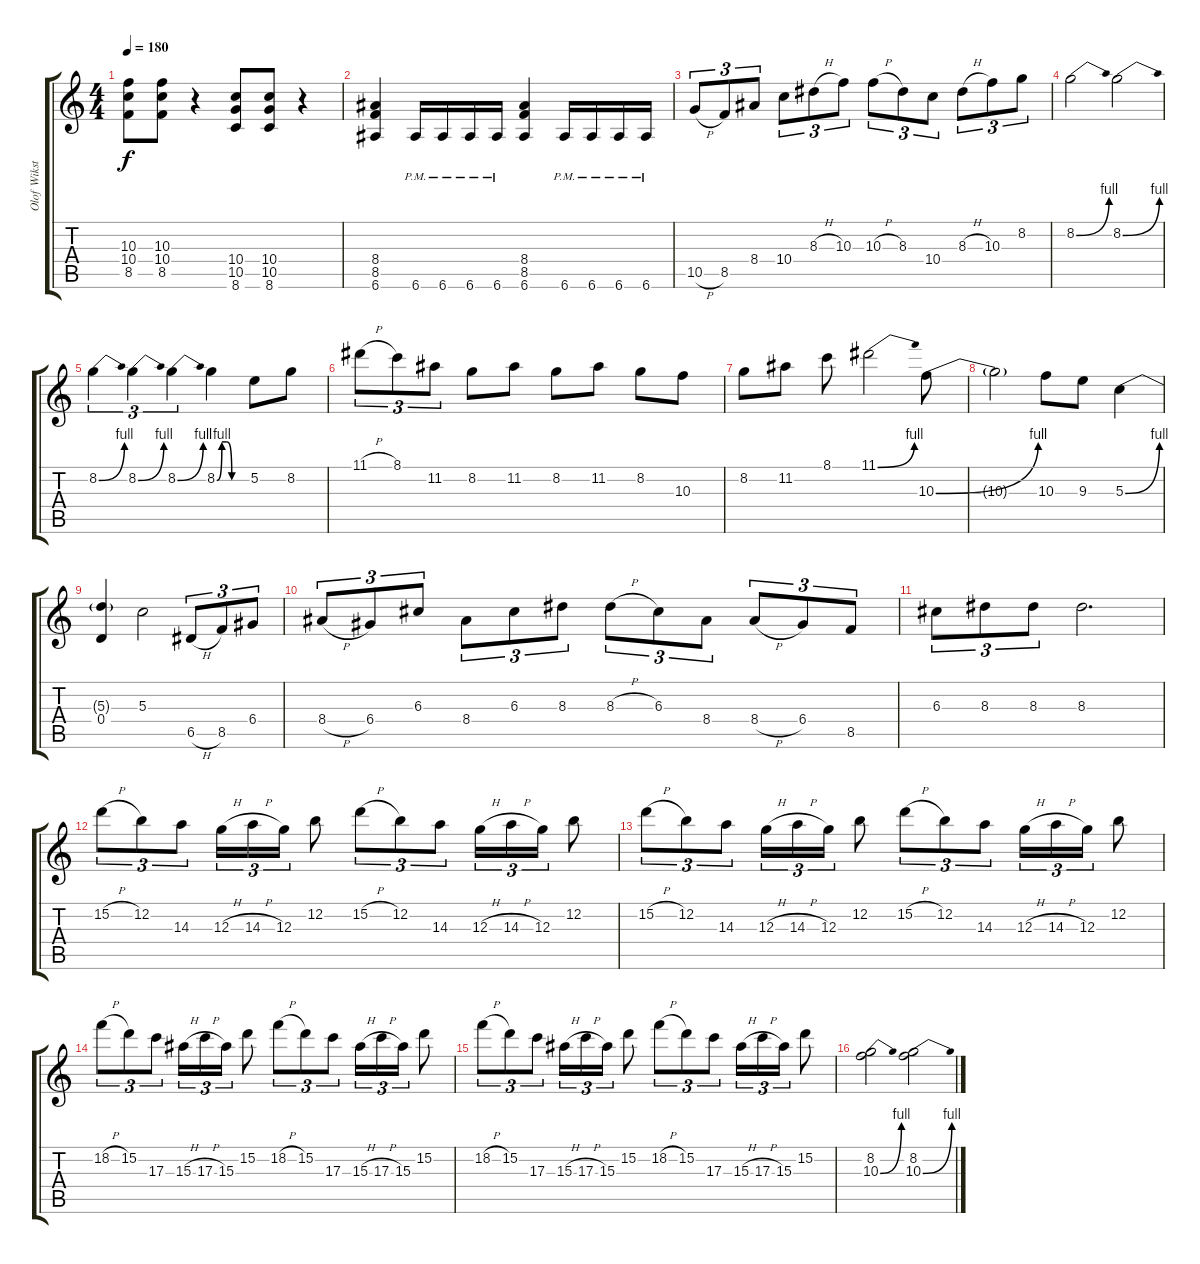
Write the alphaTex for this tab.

\track ("Olof Wikstrand" "Olof Wikst") {instrument overdrivenguitar}
\staff {score tabs}
\tuning (E4 B3 G3 D3 A2 E2) {hide}
\ts (4 4)
\tempo 180
\clef g2
\ks c
(10.3 10.4 8.5).8{dy f} (10.3 10.4 8.5).8 r.4 (10.4 10.5 8.6).8 (10.4 10.5 8.6).8 r.4 |
(8.4 8.5 6.6).4 6.6{pm}.16 6.6{pm}.16 6.6{pm}.16 6.6{pm}.16 (8.4 8.5 6.6).4 6.6{pm}.16 6.6{pm}.16 6.6{pm}.16 6.6{pm}.16 |
10.5{h}.8{tu (3 2)} 8.5.8{tu (3 2)} 8.4.8{tu (3 2)} 10.4.8{tu (3 2)} 8.3{h}.8{tu (3 2)} 10.3.8{tu (3 2)} 10.3{h}.8{tu (3 2)} 8.3.8{tu (3 2)} 10.4.8{tu (3 2)} 8.3{h}.8{tu (3 2)} 10.3.8{tu (3 2)} 8.2.8{tu (3 2)} |
8.2{be (bend 0 0 60 4)}.2 8.2{be (bend 0 0 60 4)}.2 |
8.2{be (bend 0 0 60 4)}.4{tu (3 2)} 8.2{be (bend 0 0 60 4)}.4{tu (3 2)} 8.2{be (bend 0 0 60 4)}.4{tu (3 2)} 8.2{be (custom 0 0 10 4 20 4 30 0 60 0)}.4 5.2.8 8.2.8 |
11.1{h}.8{tu (3 2)} 8.1.8{tu (3 2)} 11.2.8{tu (3 2)} 8.2.8 11.2.8 8.2.8 11.2.8 8.2.8 10.3.8 |
8.2.8 11.2.8 8.1.8 11.1{be (bend 0 0 60 4)}.2 10.3{be (bend 0 0 60 4)}.8 |
10.3{t}.2 10.3.8 9.3.8 5.3{be (bend 0 0 60 4)}.4 |
(5.3{t} 0.4).4 5.3.2 6.5{h}.8{tu (3 2)} 8.5.8{tu (3 2)} 6.4.8{tu (3 2)} |
8.4{h}.8{tu (3 2)} 6.4.8{tu (3 2)} 6.3.8{tu (3 2)} 8.4.8{tu (3 2)} 6.3.8{tu (3 2)} 8.3.8{tu (3 2)} 8.3{h}.8{tu (3 2)} 6.3.8{tu (3 2)} 8.4.8{tu (3 2)} 8.4{h}.8{tu (3 2)} 6.4.8{tu (3 2)} 8.5.8{tu (3 2)} |
6.3.8{tu (3 2)} 8.3.8{tu (3 2)} 8.3.8{tu (3 2)} 8.3.2{d} |
15.2{h}.8{tu (3 2)} 12.2.8{tu (3 2)} 14.3.8{tu (3 2)} 12.3{h}.16{tu (3 2)} 14.3{h}.16{tu (3 2)} 12.3.16{tu (3 2)} 12.2.8 15.2{h}.8{tu (3 2)} 12.2.8{tu (3 2)} 14.3.8{tu (3 2)} 12.3{h}.16{tu (3 2)} 14.3{h}.16{tu (3 2)} 12.3.16{tu (3 2)} 12.2.8 |
15.2{h}.8{tu (3 2)} 12.2.8{tu (3 2)} 14.3.8{tu (3 2)} 12.3{h}.16{tu (3 2)} 14.3{h}.16{tu (3 2)} 12.3.16{tu (3 2)} 12.2.8 15.2{h}.8{tu (3 2)} 12.2.8{tu (3 2)} 14.3.8{tu (3 2)} 12.3{h}.16{tu (3 2)} 14.3{h}.16{tu (3 2)} 12.3.16{tu (3 2)} 12.2.8 |
18.2{h}.8{tu (3 2)} 15.2.8{tu (3 2)} 17.3.8{tu (3 2)} 15.3{h}.16{tu (3 2)} 17.3{h}.16{tu (3 2)} 15.3.16{tu (3 2)} 15.2.8 18.2{h}.8{tu (3 2)} 15.2.8{tu (3 2)} 17.3.8{tu (3 2)} 15.3{h}.16{tu (3 2)} 17.3{h}.16{tu (3 2)} 15.3.16{tu (3 2)} 15.2.8 |
18.2{h}.8{tu (3 2)} 15.2.8{tu (3 2)} 17.3.8{tu (3 2)} 15.3{h}.16{tu (3 2)} 17.3{h}.16{tu (3 2)} 15.3.16{tu (3 2)} 15.2.8 18.2{h}.8{tu (3 2)} 15.2.8{tu (3 2)} 17.3.8{tu (3 2)} 15.3{h}.16{tu (3 2)} 17.3{h}.16{tu (3 2)} 15.3.16{tu (3 2)} 15.2.8 |
(8.2 10.3{be (bend 0 0 60 4)}).2 (8.2 10.3{be (bend 0 0 60 4)}).2
